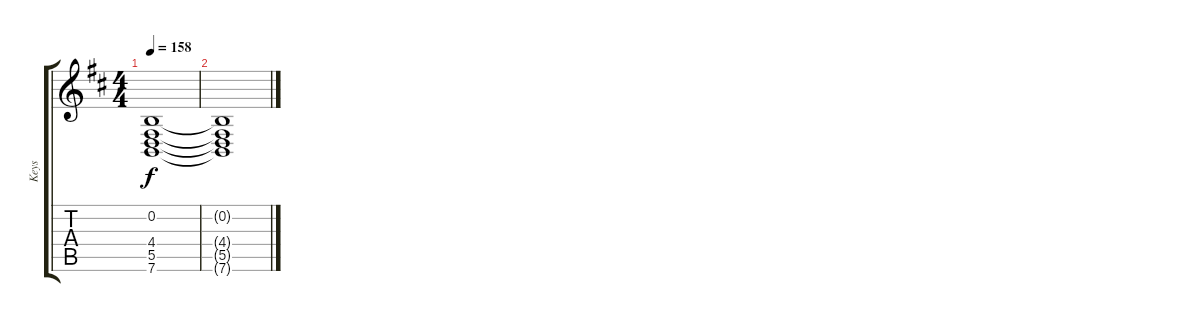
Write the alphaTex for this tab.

\track ("Keys" "Keys") {instrument stringensemble1}
\staff {score tabs}
\tuning (E4 B3 G3 D3 A2 E2) {hide}
\ts (4 4)
\tempo 158
\clef g2
\ks d
(0.2{t} 4.4{t} 5.5{t} 7.6{t}).1{dy f} |
(0.2{t} 4.4{t} 5.5{t} 7.6{t}).1
